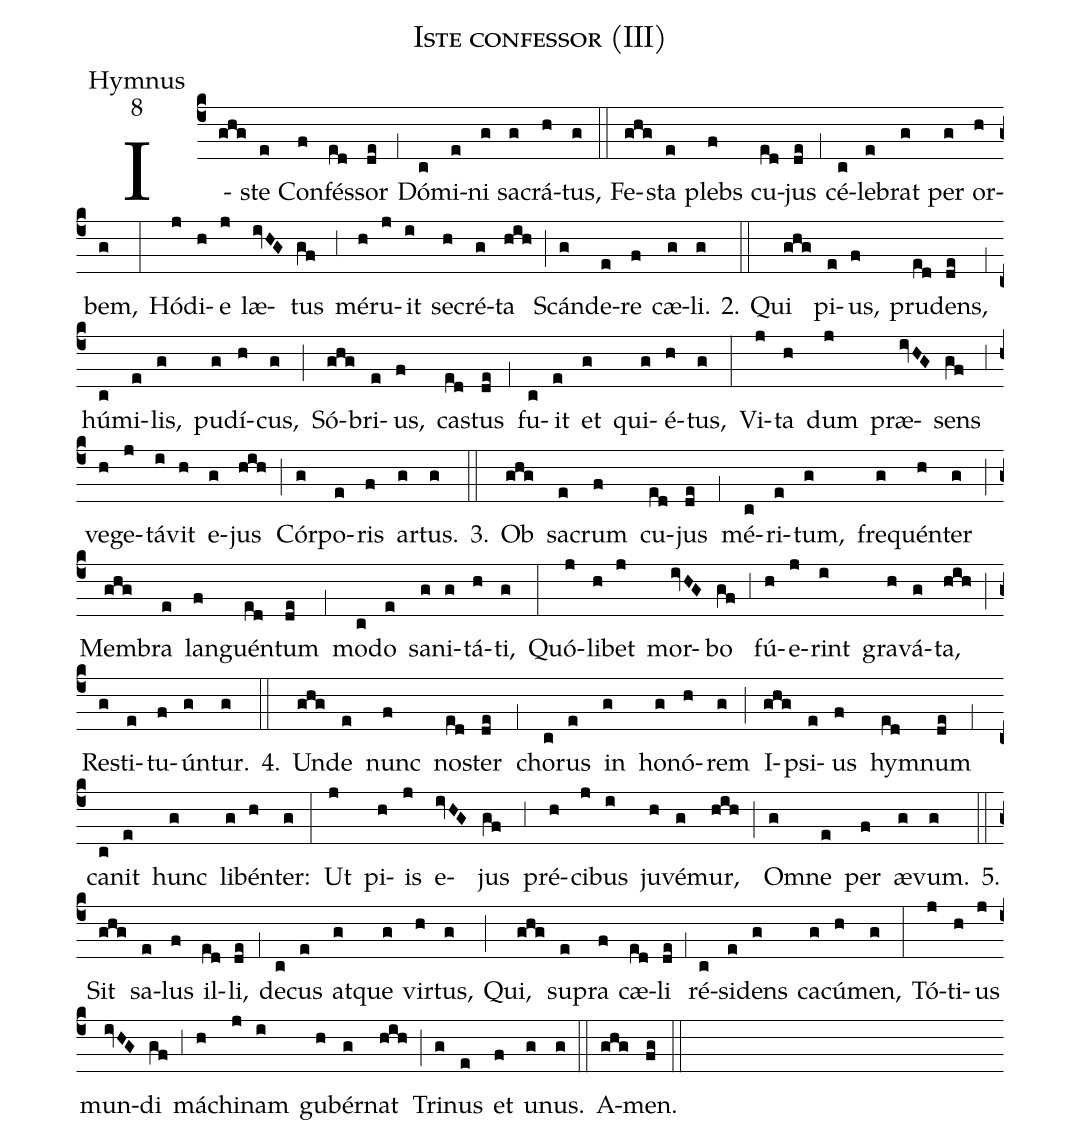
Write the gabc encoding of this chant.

name:Iste confessor (III);
office-part:Hymnus;
mode:8;
%%
(c4) I(ghg)ste(e) Con(f)fés(ed)sor(de) (;1) Dó(c)mi(e)ni(g) sa(g)crá(h)tus,(g) (::) Fe(ghg)sta(e) plebs(f) cu(ed)jus(de) (;1) cé(c)le(e)brat(g) per(g) or(h)bem,(g) (:) Hó(j)di(h)e(j) læ(ivHG)tus(gf) (;3) mé(h)ru(j)it(i) se(h)cré(g)ta(hih) (;) Scán(g)de(e)re(f) cæ(g)li.(g) 2.(::) Qui(ghg) pi(e)us,(f) pru(ed)dens,(de) (;1) hú(c)mi(e)lis,(g) pu(g)dí(h)cus,(g) (;) Só(ghg)bri(e)us,(f) ca(ed)stus(de) (;1) fu(c)it(e) et(g) qui(g)é(h)tus,(g) (:) Vi(j)ta(h) dum(j) præ(ivHG)sens(gf) (;3) ve(h)ge(j)tá(i)vit(h) e(g)jus(hih) (;) Cór(g)po(e)ris(f) ar(g)tus.(g) 3.(::) Ob(ghg) sa(e)crum(f) cu(ed)jus(de) (;1) mé(c)ri(e)tum,(g) fre(g)quén(h)ter(g) (;) Mem(ghg)bra(e) lan(f)guén(ed)tum(de) (;1) mo(c)do(e) sa(g)ni(g)tá(h)ti,(g) (:) Quó(j)li(h)bet(j) mor(ivHG)bo(gf) (;3) fú(h)e(j)rint(i) gra(h)vá(g)ta,(hih) (;) Re(g)sti(e)tu(f)ún(g)tur.(g) 4.(::) Un(ghg)de(e) nunc(f) no(ed)ster(de) (;1) cho(c)rus(e) in(g) ho(g)nó(h)rem(g) (;) I(ghg)psi(e)us(f) hy(ed)mnum(de) (;1) ca(c)nit(e) hunc(g) li(g)bén(h)ter:(g) (:) Ut(j) pi(h)is(j) e(ivHG)jus(gf) (;3) pré(h)ci(j)bus(i) ju(h)vé(g)mur,(hih) (;) O(g)mne(e) per(f) æ(g)vum.(g) 5.(::) Sit(ghg) sa(e)lus(f) il(ed)li,(de) (;1) de(c)cus(e) at(g)que(g) vir(h)tus,(g) (;) Qui,(ghg) su(e)pra(f) cæ(ed)li(de) (;1) ré(c)si(e)dens(g) ca(g)cú(h)men,(g) (:) Tó(j)ti(h)us(j) mun(ivHG)di(gf) (;3) má(h)chi(j)nam(i) gu(h)bér(g)nat(hih) (;) Tri(g)nus(e) et(f) u(g)nus.(g) (::) A(ghg)men.(fg) (::)
